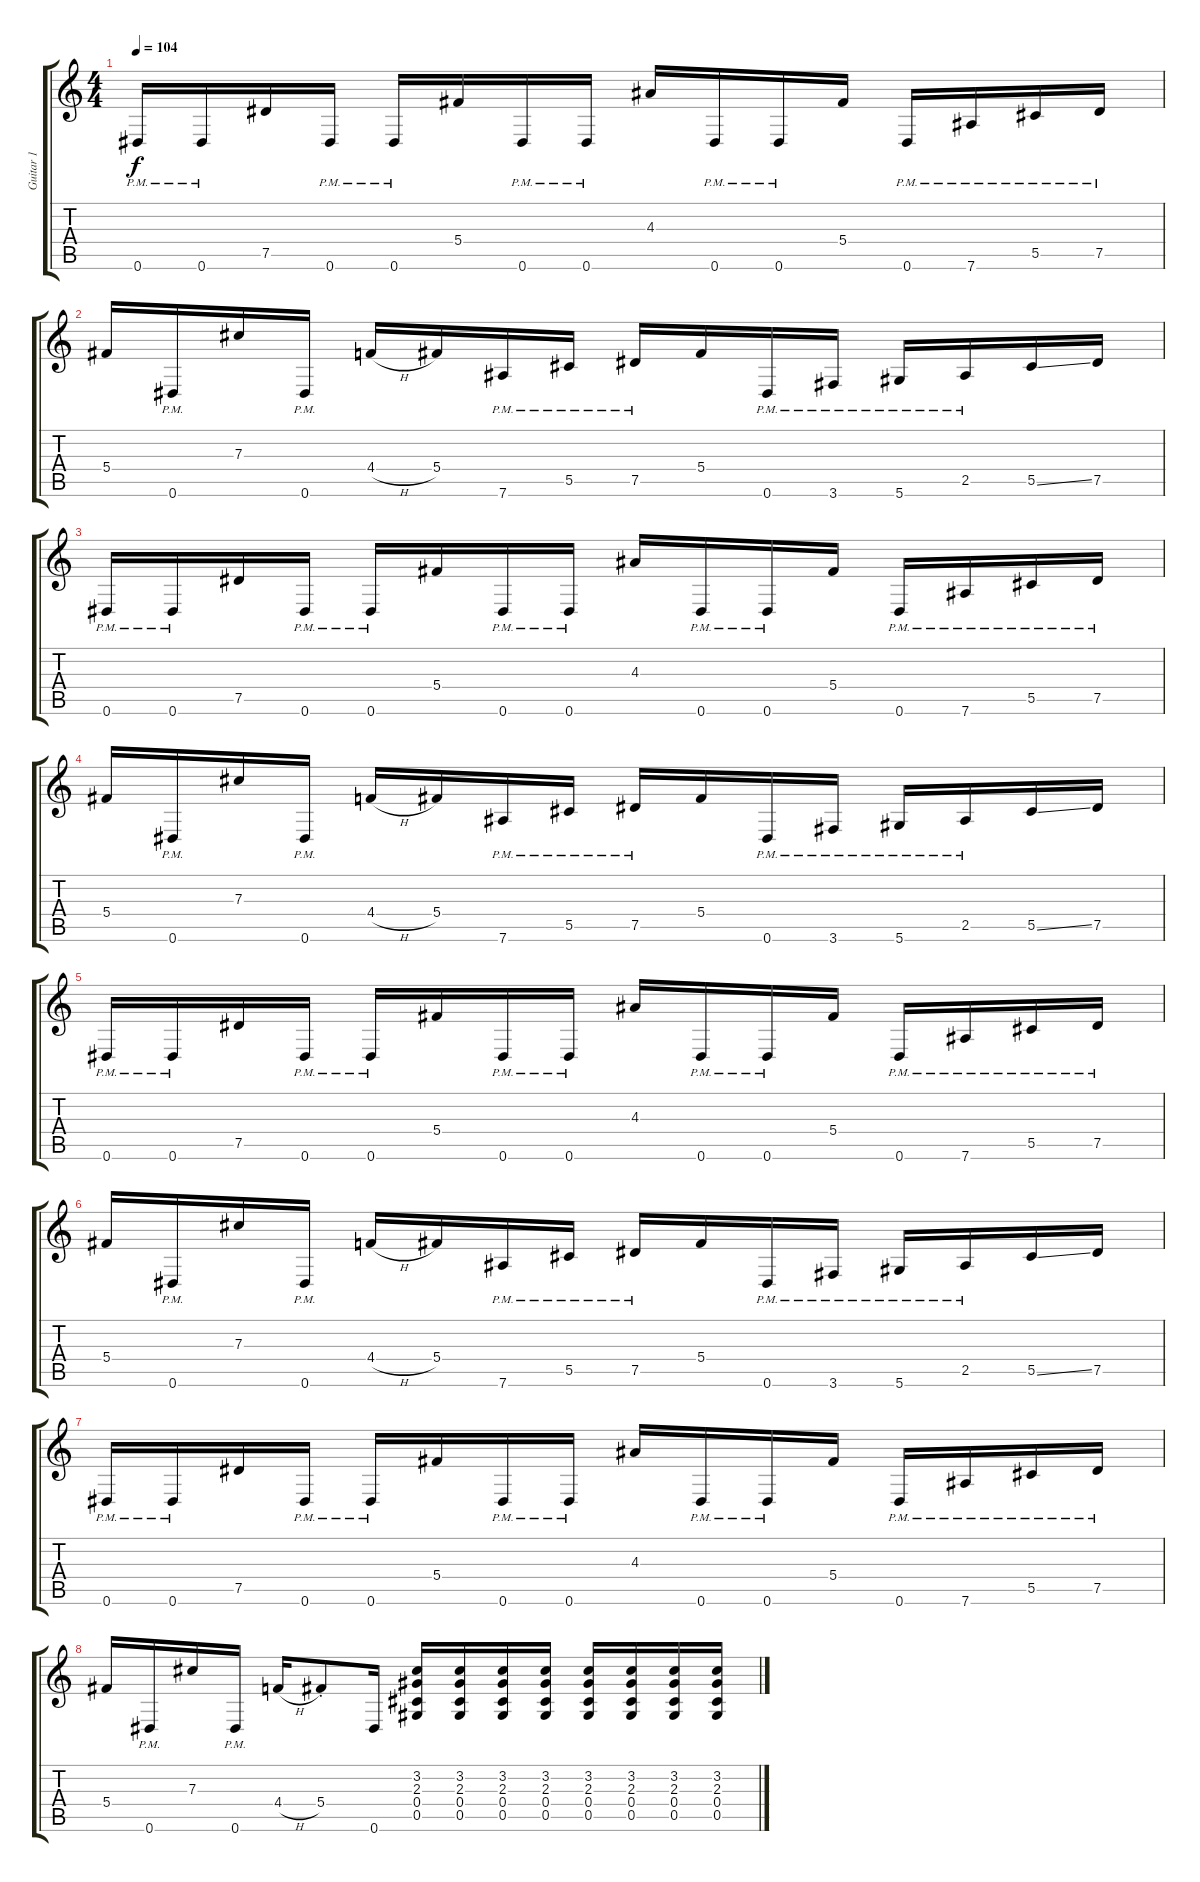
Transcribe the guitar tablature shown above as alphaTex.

\track ("Guitar 1" "Guitar 1") {instrument distortionguitar}
\staff {score tabs}
\tuning (Eb4 Bb3 Gb3 Db3 Ab2 Eb2) {hide}
\ts (4 4)
\tempo 104
\clef g2
\ks c
0.6{pm}.16{dy f} 0.6{pm}.16 7.5.16 0.6{pm}.16 0.6{pm}.16 5.4.16 0.6{pm}.16 0.6{pm}.16 4.3.16 0.6{pm}.16 0.6{pm}.16 5.4.16 0.6{pm}.16 7.6{pm}.16 5.5{pm}.16 7.5{pm}.16 |
5.4.16 0.6{pm}.16 7.3.16 0.6{pm}.16 4.4{h}.16 5.4.16 7.6{pm}.16 5.5{pm}.16 7.5{pm}.16 5.4.16 0.6{pm}.16 3.6{pm}.16 5.6{pm}.16 2.5{pm}.16 5.5{ss}.16 7.5.16 |
0.6{pm}.16 0.6{pm}.16 7.5.16 0.6{pm}.16 0.6{pm}.16 5.4.16 0.6{pm}.16 0.6{pm}.16 4.3.16 0.6{pm}.16 0.6{pm}.16 5.4.16 0.6{pm}.16 7.6{pm}.16 5.5{pm}.16 7.5{pm}.16 |
5.4.16 0.6{pm}.16 7.3.16 0.6{pm}.16 4.4{h}.16 5.4.16 7.6{pm}.16 5.5{pm}.16 7.5{pm}.16 5.4.16 0.6{pm}.16 3.6{pm}.16 5.6{pm}.16 2.5{pm}.16 5.5{ss}.16 7.5.16 |
0.6{pm}.16 0.6{pm}.16 7.5.16 0.6{pm}.16 0.6{pm}.16 5.4.16 0.6{pm}.16 0.6{pm}.16 4.3.16 0.6{pm}.16 0.6{pm}.16 5.4.16 0.6{pm}.16 7.6{pm}.16 5.5{pm}.16 7.5{pm}.16 |
5.4.16 0.6{pm}.16 7.3.16 0.6{pm}.16 4.4{h}.16 5.4.16 7.6{pm}.16 5.5{pm}.16 7.5{pm}.16 5.4.16 0.6{pm}.16 3.6{pm}.16 5.6{pm}.16 2.5{pm}.16 5.5{ss}.16 7.5.16 |
0.6{pm}.16 0.6{pm}.16 7.5.16 0.6{pm}.16 0.6{pm}.16 5.4.16 0.6{pm}.16 0.6{pm}.16 4.3.16 0.6{pm}.16 0.6{pm}.16 5.4.16 0.6{pm}.16 7.6{pm}.16 5.5{pm}.16 7.5{pm}.16 |
5.4.16 0.6{pm}.16 7.3.16 0.6{pm}.16 4.4{h}.16 5.4{st}.8 0.6.16 (3.2 2.3 0.4 0.5).16 (3.2 2.3 0.4 0.5).16 (3.2 2.3 0.4 0.5).16 (3.2 2.3 0.4 0.5).16 (3.2 2.3 0.4 0.5).16 (3.2 2.3 0.4 0.5).16 (3.2 2.3 0.4 0.5).16 (3.2 2.3 0.4 0.5).16
